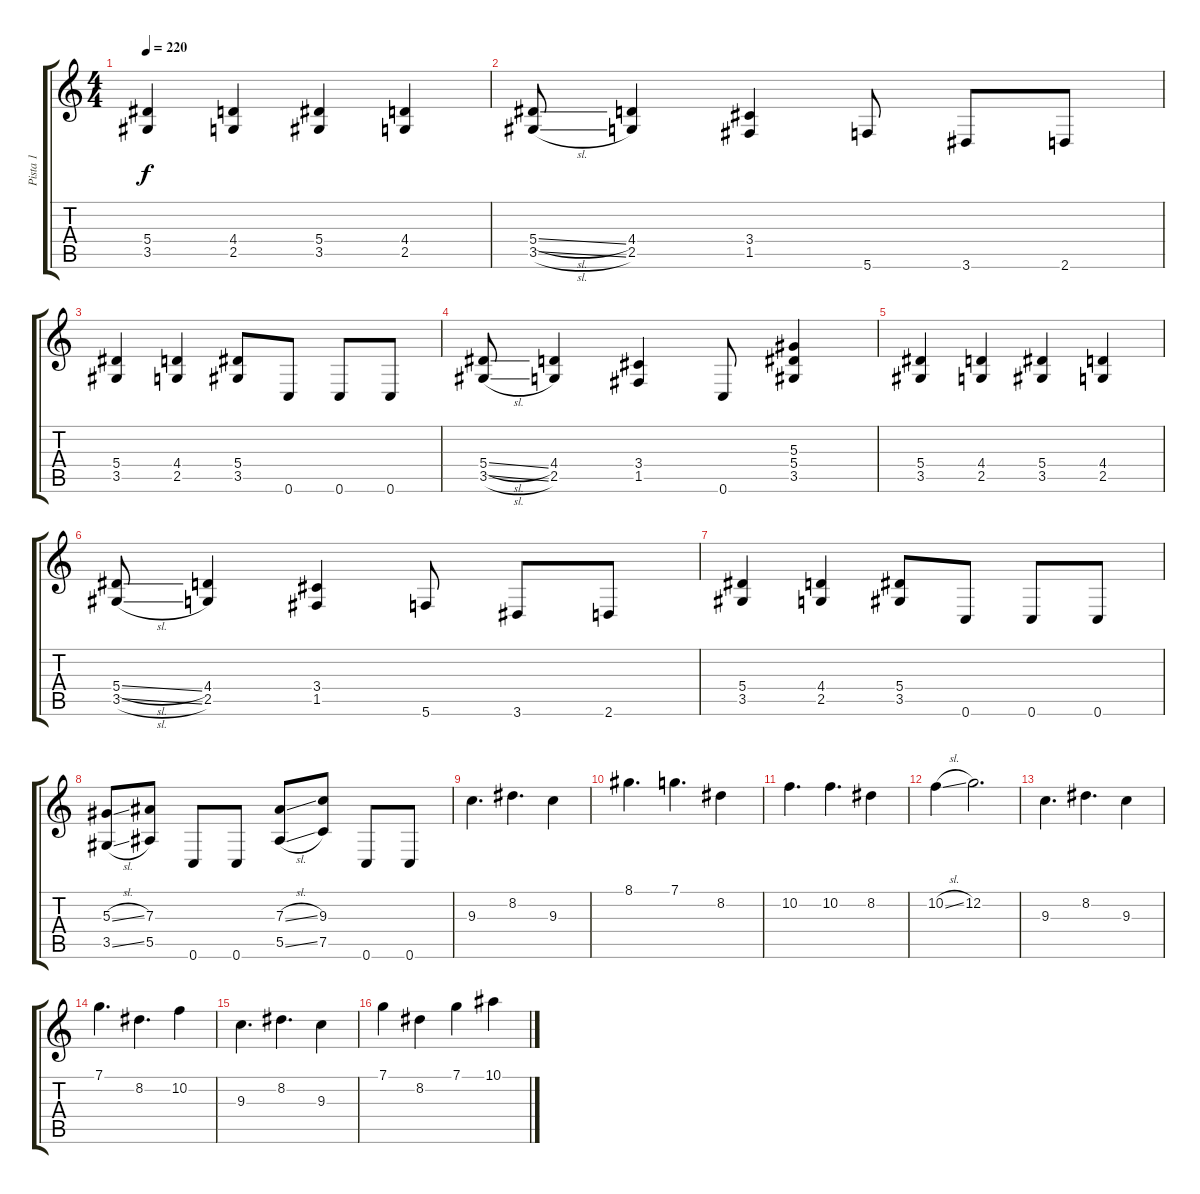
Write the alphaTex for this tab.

\track ("Pista 1" "Pista 1") {instrument distortionguitar}
\staff {score tabs}
\tuning (C4 G3 Eb3 Bb2 F2 C2) {hide}
\ts (4 4)
\tempo 220
\clef g2
\ks c
(5.4 3.5).4{dy f} (4.4 2.5).4 (5.4 3.5).4 (4.4 2.5).4 |
(5.4{sl} 3.5{sl}).8 (4.4 2.5).4 (3.4 1.5).4 5.6.8 3.6.8 2.6.8 |
(5.4 3.5).4 (4.4 2.5).4 (5.4 3.5).8 0.6.8 0.6.8 0.6.8 |
(5.4{sl} 3.5{sl}).8 (4.4 2.5).4 (3.4 1.5).4 0.6.8 (5.3 5.4 3.5).4 |
(5.4 3.5).4 (4.4 2.5).4 (5.4 3.5).4 (4.4 2.5).4 |
(5.4{sl} 3.5{sl}).8 (4.4 2.5).4 (3.4 1.5).4 5.6.8 3.6.8 2.6.8 |
(5.4 3.5).4 (4.4 2.5).4 (5.4 3.5).8 0.6.8 0.6.8 0.6.8 |
(5.3{sl} 3.5{sl}).8 (7.3 5.5).8 0.6.8 0.6.8 (7.3{sl} 5.5{sl}).8 (9.3 7.5).8 0.6.8 0.6.8 |
9.3.4{d} 8.2.4{d} 9.3.4 |
8.1.4{d} 7.1.4{d} 8.2.4 |
10.2.4{d} 10.2.4{d} 8.2.4 |
10.2{sl}.4 12.2.2{d} |
9.3.4{d} 8.2.4{d} 9.3.4 |
7.1.4{d} 8.2.4{d} 10.2.4 |
9.3.4{d} 8.2.4{d} 9.3.4 |
7.1.4 8.2.4 7.1.4 10.1.4
